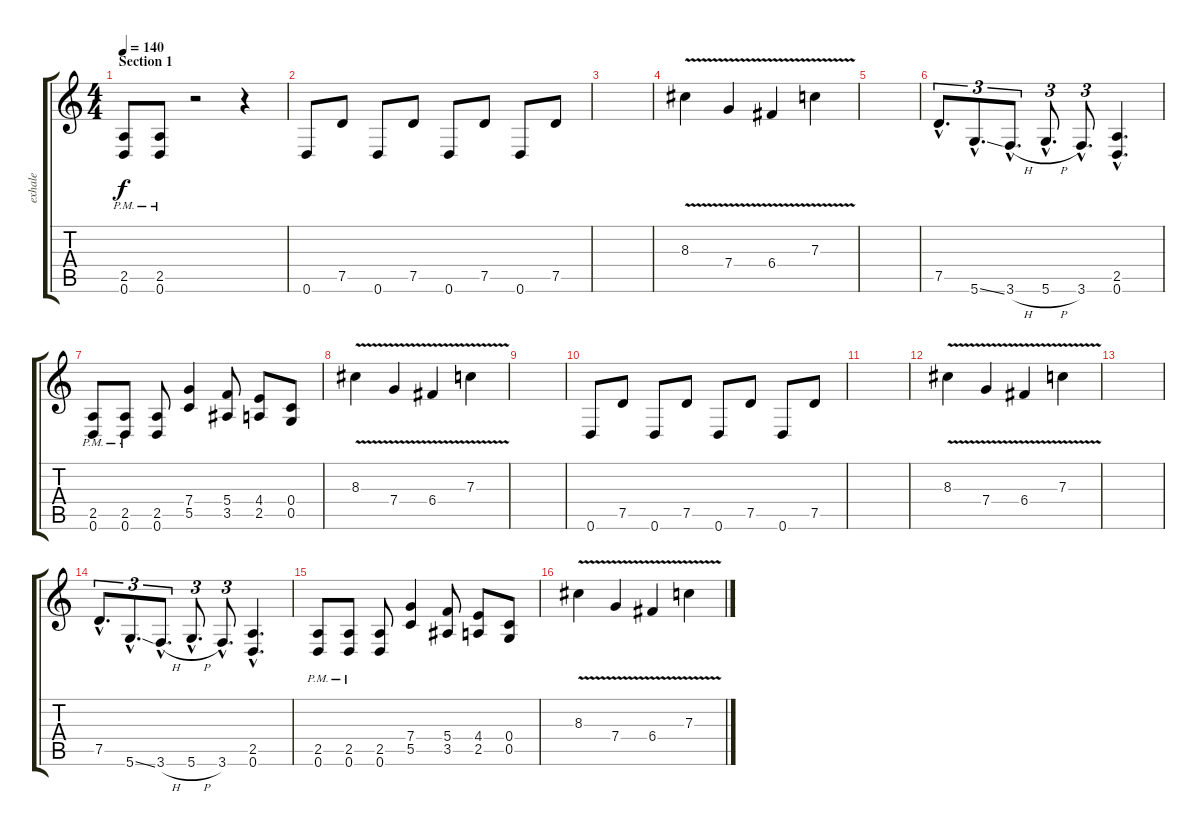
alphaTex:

\track ("exhale" "exhale") {instrument distortionguitar}
\staff {score tabs}
\tuning (D4 A3 F3 C3 G2 D2) {hide}
\ts (4 4)
\section ("" "Section 1")
\tempo 140
\clef g2
\ks c
(2.5{pm} 0.6{pm}).8{dy f} (2.5{pm} 0.6{pm}).8 r.2 r.4 |
0.6.8 7.5.8 0.6.8 7.5.8 0.6.8 7.5.8 0.6.8 7.5.8 |
|
8.3{v}.4 7.4{v}.4 6.4{v}.4 7.3{v}.4 |
|
7.5{hac}.8{d tu (3 2)} 5.6{ss hac}.8{d tu (3 2)} 3.6{h hac}.8{d tu (3 2)} 5.6{h hac}.8{d tu (3 2)} 3.6{hac}.8{d tu (3 2)} (2.5{hac} 0.6{hac}).4{d} |
(2.5{pm} 0.6{pm}).8 (2.5{pm} 0.6{pm}).8 (2.5 0.6).8 (7.4 5.5).4 (5.4 3.5).8 (4.4 2.5).8 (0.4 0.5).8 |
8.3{v}.4 7.4{v}.4 6.4{v}.4 7.3{v}.4 |
|
0.6.8 7.5.8 0.6.8 7.5.8 0.6.8 7.5.8 0.6.8 7.5.8 |
|
8.3{v}.4 7.4{v}.4 6.4{v}.4 7.3{v}.4 |
|
7.5{hac}.8{d tu (3 2)} 5.6{ss hac}.8{d tu (3 2)} 3.6{h hac}.8{d tu (3 2)} 5.6{h hac}.8{d tu (3 2)} 3.6{hac}.8{d tu (3 2)} (2.5{hac} 0.6{hac}).4{d} |
(2.5{pm} 0.6{pm}).8 (2.5{pm} 0.6{pm}).8 (2.5 0.6).8 (7.4 5.5).4 (5.4 3.5).8 (4.4 2.5).8 (0.4 0.5).8 |
8.3{v}.4 7.4{v}.4 6.4{v}.4 7.3{v}.4
